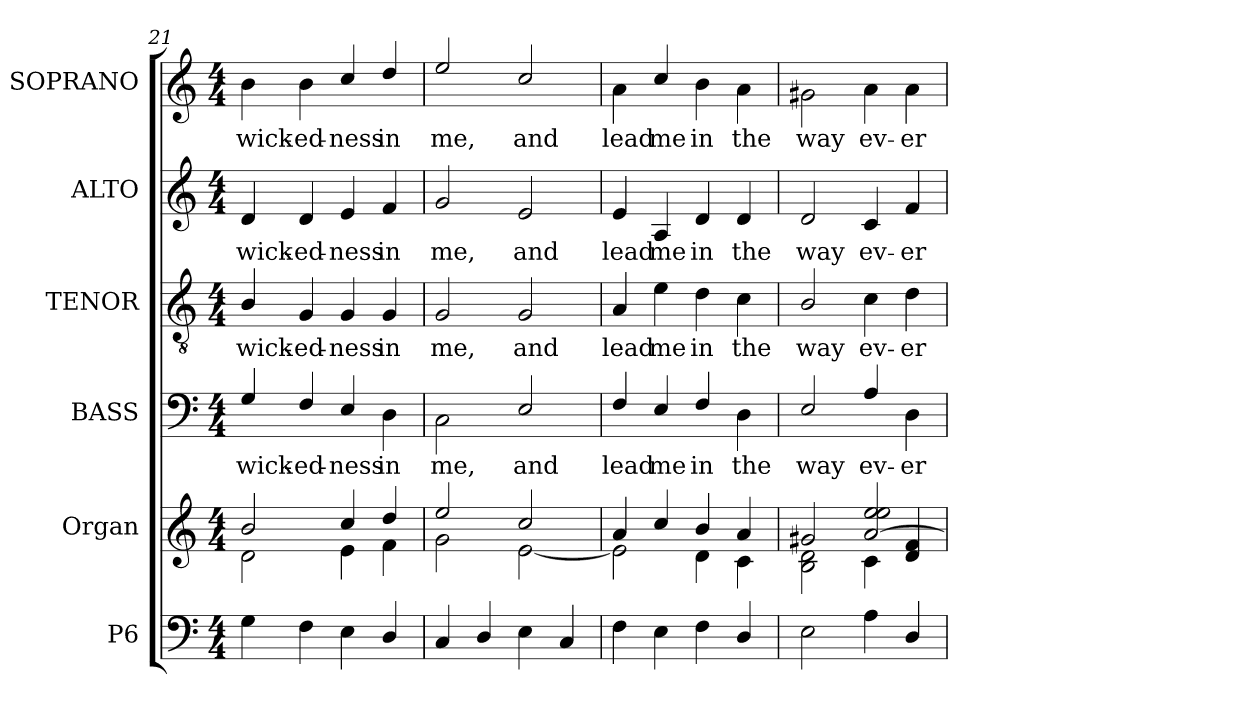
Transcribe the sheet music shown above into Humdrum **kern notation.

**kern	**kern	**kern	**text	**kern	**text	**kern	**text	**kern	**text
*part6	*part5	*part4	*part4	*part3	*part3	*part2	*part2	*part1	*part1
*staff6	*staff5	*staff4	*staff4	*staff3	*staff3	*staff2	*staff2	*staff1	*staff1
*I"P6	*I"Organ	*I"BASS	*	*I"TENOR	*	*I"ALTO	*	*I"SOPRANO	*
*	*I'A.	*I'B.	*	*I'T.	*	*I'A.	*	*I'S.	*
!!LO:LB:g=z
*clefF4	*clefG2	*clefF4	*	*clefGv2	*	*clefG2	*	*clefG2	*
*	*	*	*	*ITrd7c12	*	*	*	*	*
*k[]	*k[]	*k[]	*	*k[]	*	*k[]	*	*k[]	*
*C:	*C:	*C:	*	*C:	*	*C:	*	*C:	*
*M4/4	*M4/4	*M4/4	*	*M4/4	*	*M4/4	*	*M4/4	*
=21	=21	=21	=21	=21	=21	=21	=21	=21	=21
*	*^	*	*	*	*	*	*	*	*
!	!	!	!	!LO:LY:b:color=#000000	!	!	!	!	!	!
!	!	!	!	!	!	!LO:LY:b:color=#000000	!	!	!	!
!	!	!	!	!	!	!	!	!LO:LY:b:color=#000000	!	!
!	!	!	!	!	!	!	!	!	!	!LO:LY:b:color=#000000
4Gi\	2bi/	2di\	4Gi/	wick-	4BBi/	wick-	4di/	wick-	4bi\	wick-
!	!	!	!	!LO:LY:b:color=#000000	!	!	!	!	!	!
!	!	!	!	!	!	!LO:LY:b:color=#000000	!	!	!	!
!	!	!	!	!	!	!	!	!LO:LY:b:color=#000000	!	!
!	!	!	!	!	!	!	!	!	!	!LO:LY:b:color=#000000
4Fi\	.	.	4Fi/	-ed-	4GGi/	-ed-	4di/	-ed-	4bi\	-ed-
!	!	!	!	!LO:LY:b:color=#000000	!	!	!	!	!	!
!	!	!	!	!	!	!LO:LY:b:color=#000000	!	!	!	!
!	!	!	!	!	!	!	!	!LO:LY:b:color=#000000	!	!
!	!	!	!	!	!	!	!	!	!	!LO:LY:b:color=#000000
4Ei\	4cci/	4ei\	4Ei/	-ness	4GGi/	-ness	4ei/	-ness	4cci/	-ness
!	!	!	!	!LO:LY:b:color=#000000	!	!	!	!	!	!
!	!	!	!	!	!	!LO:LY:b:color=#000000	!	!	!	!
!	!	!	!	!	!	!	!	!LO:LY:b:color=#000000	!	!
!	!	!	!	!	!	!	!	!	!	!LO:LY:b:color=#000000
4Di/	4ddi/	4fi\	4Di\	in	4GGi/	in	4fi/	in	4ddi/	in
=22	=22	=22	=22	=22	=22	=22	=22	=22	=22	=22
!	!	!	!	!LO:LY:b:color=#000000	!	!	!	!	!	!
!	!	!	!	!	!	!LO:LY:b:color=#000000	!	!	!	!
!	!	!	!	!	!	!	!	!LO:LY:b:color=#000000	!	!
!	!	!	!	!	!	!	!	!	!	!LO:LY:b:color=#000000
4Ci/	2eei/	2gi\	2Ci\	me,	2GGi/	me,	2gi/	me,	2eei/	me,
4Di/	.	.	.	.	.	.	.	.	.	.
!	!	!	!	!LO:LY:b:color=#000000	!	!	!	!	!	!
!	!	!	!	!	!	!LO:LY:b:color=#000000	!	!	!	!
!	!	!	!	!	!	!	!	!LO:LY:b:color=#000000	!	!
!	!	!	!	!	!	!	!	!	!	!LO:LY:b:color=#000000
4Ei\	2cci/	[2ei\	2Ei/	and	2GGi/	and	2ei/	and	2cci/	and
4Ci/	.	.	.	.	.	.	.	.	.	.
=23	=23	=23	=23	=23	=23	=23	=23	=23	=23	=23
!	!	!	!	!LO:LY:b:color=#000000	!	!	!	!	!	!
!	!	!	!	!	!	!LO:LY:b:color=#000000	!	!	!	!
!	!	!	!	!	!	!	!	!LO:LY:b:color=#000000	!	!
!	!	!	!	!	!	!	!	!	!	!LO:LY:b:color=#000000
4Fi\	4ai/	2ei\]	4Fi/	lead	4AAi/	lead	4ei/	lead	4ai\	lead
!	!	!	!	!LO:LY:b:color=#000000	!	!	!	!	!	!
!	!	!	!	!	!	!LO:LY:b:color=#000000	!	!	!	!
!	!	!	!	!	!	!	!	!LO:LY:b:color=#000000	!	!
!	!	!	!	!	!	!	!	!	!	!LO:LY:b:color=#000000
4Ei\	4cci/	.	4Ei/	me	4Ei\	me	4Ai/	me	4cci/	me
!	!	!	!	!LO:LY:b:color=#000000	!	!	!	!	!	!
!	!	!	!	!	!	!LO:LY:b:color=#000000	!	!	!	!
!	!	!	!	!	!	!	!	!LO:LY:b:color=#000000	!	!
!	!	!	!	!	!	!	!	!	!	!LO:LY:b:color=#000000
4Fi\	4bi/	4di\	4Fi/	in	4Di\	in	4di/	in	4bi\	in
!	!	!	!	!LO:LY:b:color=#000000	!	!	!	!	!	!
!	!	!	!	!	!	!LO:LY:b:color=#000000	!	!	!	!
!	!	!	!	!	!	!	!	!LO:LY:b:color=#000000	!	!
!	!	!	!	!	!	!	!	!	!	!LO:LY:b:color=#000000
4Di/	4ai/	4ci\	4Di\	the	4Ci\	the	4di/	the	4ai\	the
=24	=24	=24	=24	=24	=24	=24	=24	=24	=24	=24
!	!	!	!	!LO:LY:b:color=#000000	!	!	!	!	!	!
!	!	!	!	!	!	!LO:LY:b:color=#000000	!	!	!	!
!	!	!	!	!	!	!	!	!LO:LY:b:color=#000000	!	!
!	!	!	!	!	!	!	!	!	!	!LO:LY:b:color=#000000
2Ei\	2g#Xi/	2Bi\ 2di	2Ei/	way	2BBi/	way	2di/	way	2g#Xi\	way
!	!	!	!	!LO:LY:b:color=#000000	!	!	!	!	!	!
!	!	!	!	!	!	!LO:LY:b:color=#000000	!	!	!	!
!	!	!	!	!	!	!	!	!LO:LY:b:color=#000000	!	!
!	!	!	!	!	!	!	!	!	!	!LO:LY:b:color=#000000
4Ai\	[2ai/ 2eei 2eei	4ci\	4Ai/	ev-	4Ci\	ev-	4ci/	ev-	4ai\	ev-
!	!	!	!	!LO:LY:b:color=#000000	!	!	!	!	!	!
!	!	!	!	!	!	!LO:LY:b:color=#000000	!	!	!	!
!	!	!	!	!	!	!	!	!LO:LY:b:color=#000000	!	!
!	!	!	!	!	!	!	!	!	!	!LO:LY:b:color=#000000
4Di/	.	4di/ 4fi	4Di\	-er-	4Di\	-er-	4fi/	-er-	4ai\	-er-
*	*v	*v	*	*	*	*	*	*	*	*
=	=	=	=	=	=	=	=	=	=
*-	*-	*-	*-	*-	*-	*-	*-	*-	*-
